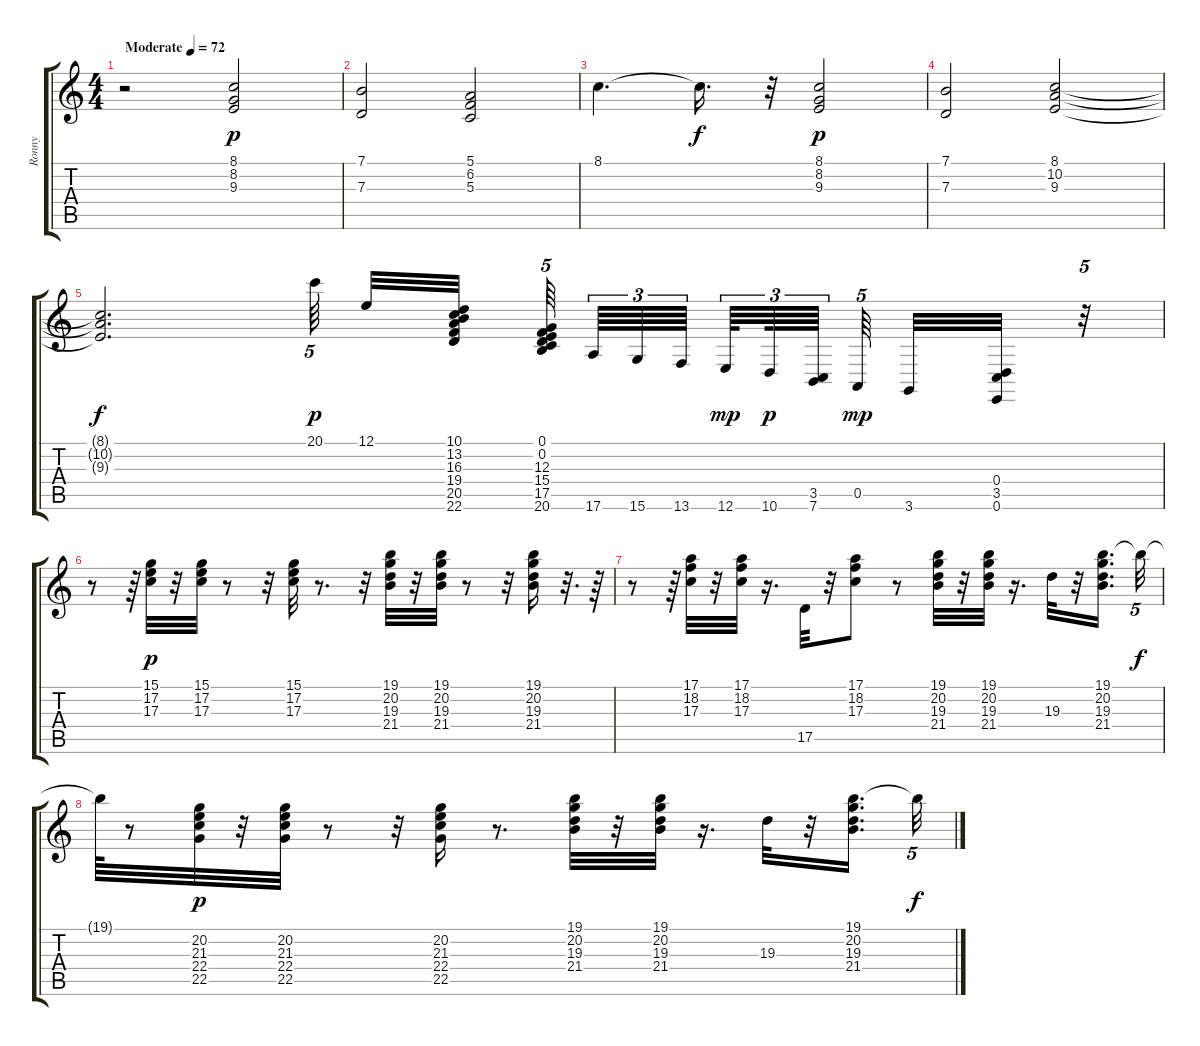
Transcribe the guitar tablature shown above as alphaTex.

\track ("Ronny" "Ronny") {instrument rockorgan}
\staff {score tabs}
\tuning (E4 B3 G3 D3 A2 E2) {hide}
\ts (4 4)
\tempo (72 "Moderate")
\clef g2
\ks c
r.2{dy p instrument rockorgan} (8.1 8.2 9.3).2 |
(7.1 7.3).2 (5.1 6.2 5.3).2 |
8.1.4{d} 8.1{t}.16{d dy f} r.32 (8.1 8.2 9.3).2{dy p} |
(7.1 7.3).2 (8.1 10.2 9.3).2 |
(8.1{t} 10.2{t} 9.3{t}).2{d dy f} 20.1.64{tu (5 4) dy p beam splitsecondary} 12.1.32 (10.1 13.2 16.3 19.4 20.5 22.6).32{beam splitsecondary} (0.1 0.2 12.3 15.4 17.5 20.6).64{tu (5 4)} 17.6.64{tu (3 2)} 15.6.64{tu (3 2)} 13.6.64{tu (3 2)} 12.6.64{tu (3 2) dy mp beam splitsecondary} 10.6.64{tu (3 2) dy p} (3.5 7.6).64{tu (3 2)} 0.5.64{tu (5 4) dy mp beam splitsecondary} 3.6.32 (0.4 3.5 0.6).32 r.32{tu (5 4)} |
r.8 r.64 (15.1 17.2 17.3).32{dy p} r.32 (15.1 17.2 17.3).32 r.8 r.32 (15.1 17.2 17.3).32 r.8{d} r.32 (19.1 20.2 19.3 21.4).32 r.32 (19.1 20.2 19.3 21.4).32 r.8 r.32 (19.1 20.2 19.3 21.4).16 r.32{d} r.64 |
r.8 r.64 (17.1 18.2 17.3).32 r.32 (17.1 18.2 17.3).32 r.16{d} 17.5.32 r.32 (17.1 18.2 17.3).8 r.8 (19.1 20.2 19.3 21.4).32 r.32 (19.1 20.2 19.3 21.4).32 r.16{d} 19.3.32 r.32 (19.1 20.2 19.3 21.4).16{d} 19.1{t}.32{tu (5 4) dy f} |
19.1{t}.64 r.8 (20.2 21.3 22.4 22.5).32{dy p} r.32 (20.2 21.3 22.4 22.5).32 r.8 r.32 (20.2 21.3 22.4 22.5).16 r.8{d} (19.1 20.2 19.3 21.4).32 r.32 (19.1 20.2 19.3 21.4).32 r.16{d} 19.3.32 r.32 (19.1 20.2 19.3 21.4).16{d} 19.1{t}.32{tu (5 4) dy f}
